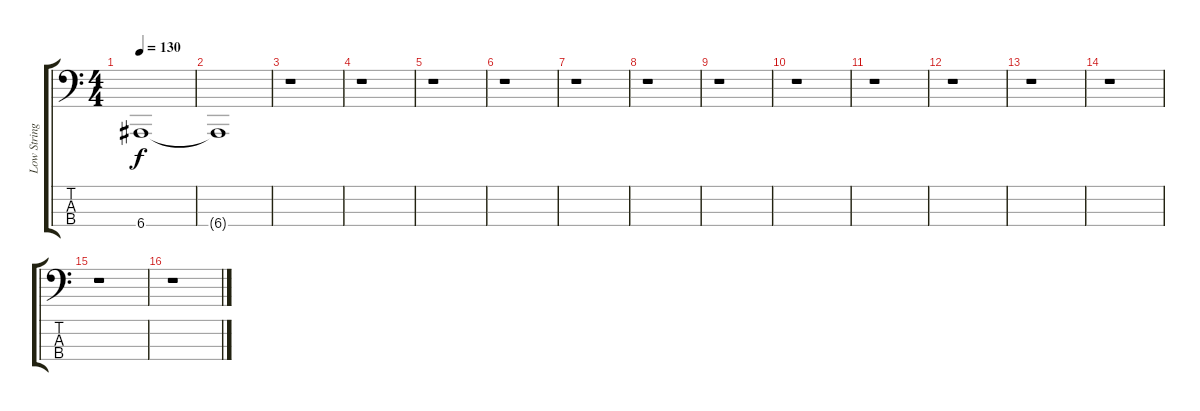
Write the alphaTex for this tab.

\track ("Low Strings" "Low String") {instrument stringensemble1}
\staff {score tabs}
\tuning (G2 D2 A1 E1) {hide}
\ts (4 4)
\tempo 130
\clef f4
\ks c
6.4.1{dy f} |
6.4{t}.1 |
r.1 |
r.1 |
r.1 |
r.1 |
r.1 |
r.1 |
r.1 |
r.1 |
r.1 |
r.1 |
r.1 |
r.1 |
r.1 |
r.1
